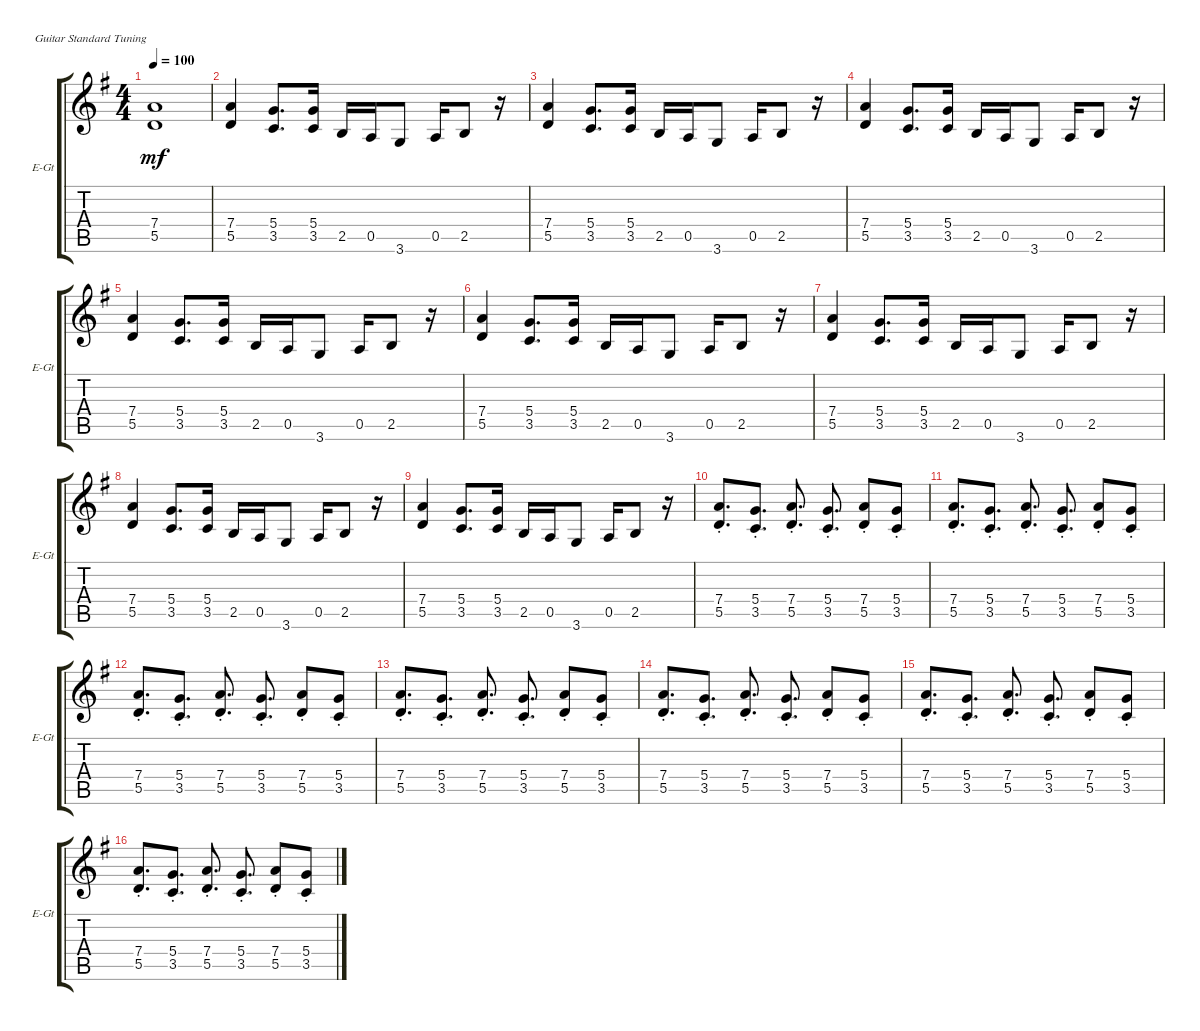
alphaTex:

\defaultSystemsLayout 4
\bracketExtendMode groupsimilarinstruments
\singleTrackTrackNamePolicy allsystems
\multiTrackTrackNamePolicy allsystems
\firstSystemTrackNameOrientation horizontal
\otherSystemsTrackNameOrientation horizontal
\track ("Electric Guitar" "E-Gt") {instrument overdrivenguitar}
\staff {score tabs}
\tuning (E4 B3 G3 D3 A2 E2)
\ts (4 4)
\tempo 100
\clef g2
\ks g
(5.5 7.4).1{dy mf} |
(7.4 5.5).4 (3.5 5.4).8{d} (3.5 5.4).16 2.5.16 0.5.16 3.6.8 0.5.16 2.5.8 r.16 |
(7.4 5.5).4 (3.5 5.4).8{d} (3.5 5.4).16 2.5.16 0.5.16 3.6.8 0.5.16 2.5.8 r.16 |
(7.4 5.5).4 (3.5 5.4).8{d} (3.5 5.4).16 2.5.16 0.5.16 3.6.8 0.5.16 2.5.8 r.16 |
(7.4 5.5).4 (3.5 5.4).8{d} (3.5 5.4).16 2.5.16 0.5.16 3.6.8 0.5.16 2.5.8 r.16 |
(7.4 5.5).4 (3.5 5.4).8{d} (3.5 5.4).16 2.5.16 0.5.16 3.6.8 0.5.16 2.5.8 r.16 |
(7.4 5.5).4 (3.5 5.4).8{d} (3.5 5.4).16 2.5.16 0.5.16 3.6.8 0.5.16 2.5.8 r.16 |
(7.4 5.5).4 (3.5 5.4).8{d} (3.5 5.4).16 2.5.16 0.5.16 3.6.8 0.5.16 2.5.8 r.16 |
(7.4 5.5).4 (3.5 5.4).8{d} (3.5 5.4).16 2.5.16 0.5.16 3.6.8 0.5.16 2.5.8 r.16 |
(5.5 7.4{st}).8{d} (3.5 5.4{st}).8{d} (5.5{st} 7.4).8{d} (3.5{st} 5.4).8{d} (5.5{st} 7.4).8 (3.5{st} 5.4).8 |
(5.5 7.4{st}).8{d} (3.5 5.4{st}).8{d} (5.5{st} 7.4).8{d} (3.5{st} 5.4).8{d} (5.5{st} 7.4).8 (3.5{st} 5.4).8 |
(5.5 7.4{st}).8{d} (3.5 5.4{st}).8{d} (5.5{st} 7.4).8{d} (3.5{st} 5.4).8{d} (5.5{st} 7.4).8 (3.5{st} 5.4).8 |
(5.5 7.4{st}).8{d} (3.5 5.4{st}).8{d} (5.5{st} 7.4).8{d} (3.5{st} 5.4).8{d} (5.5{st} 7.4).8 (3.5{st} 5.4).8 |
(5.5 7.4{st}).8{d} (3.5 5.4{st}).8{d} (5.5{st} 7.4).8{d} (3.5{st} 5.4).8{d} (5.5{st} 7.4).8 (3.5{st} 5.4).8 |
(5.5 7.4{st}).8{d} (3.5 5.4{st}).8{d} (5.5{st} 7.4).8{d} (3.5{st} 5.4).8{d} (5.5{st} 7.4).8 (3.5{st} 5.4).8 |
(5.5 7.4{st}).8{d} (3.5 5.4{st}).8{d} (5.5{st} 7.4).8{d} (3.5{st} 5.4).8{d} (5.5{st} 7.4).8 (3.5{st} 5.4).8
